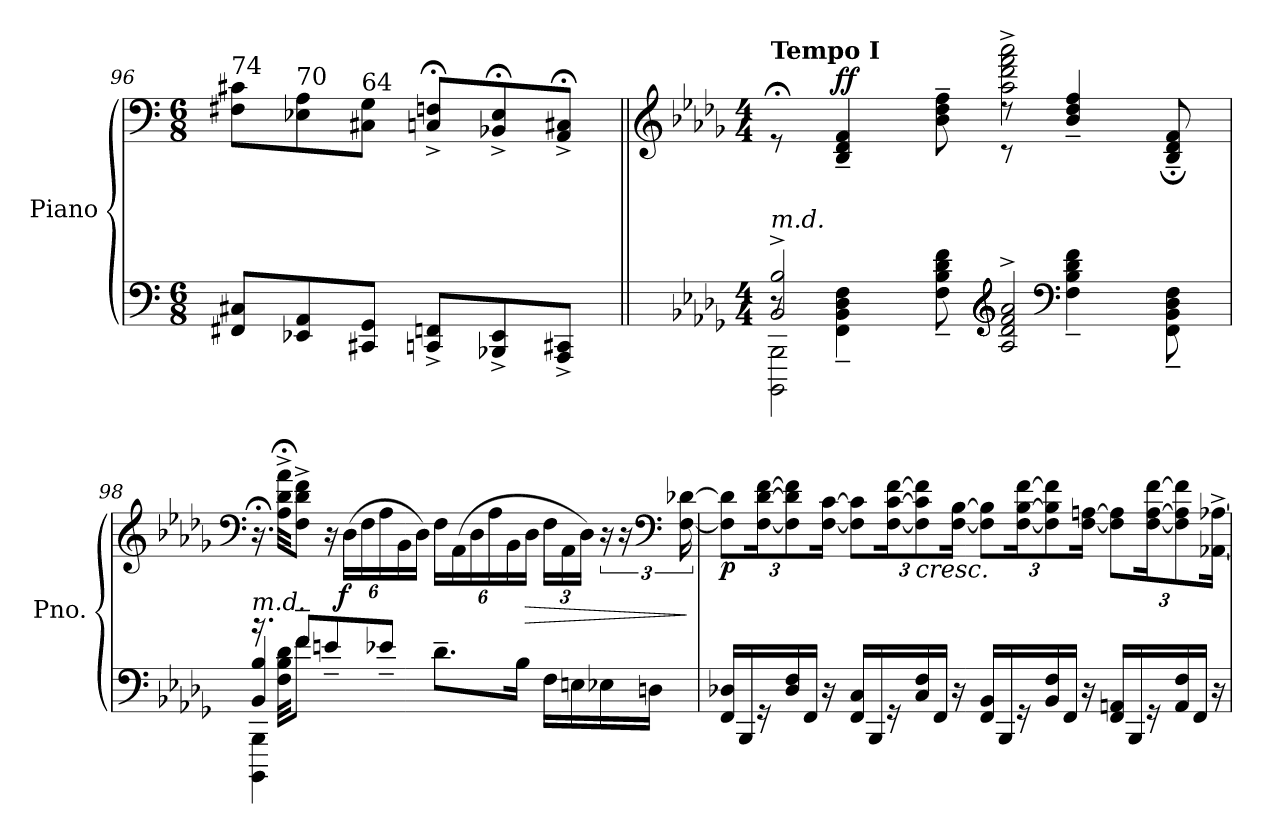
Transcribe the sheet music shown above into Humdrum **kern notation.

**kern	**kern	**dynam
*part1	*part1	*part1
*staff2	*staff1	*staff1/2
*I"Piano	*	*
*I'Pno.	*	*
*clefF4	*clefF4	*
*k[]	*k[]	*
*M6/8	*M6/8	*
=96	=96	=96
!	!LO:TX:a:t=74	!
8FF#X/ 8C#X/L	8F#X\ 8c#X\L	.
!	!LO:TX:a:t=70	!
8EE-X/ 8AA/	8E-X\ 8A\	.
!	!LO:TX:a:t=64	!
8CC#X/ 8GG/J	8C#X\ 8G\J	.
8CCn/^ 8FFn/^L	8Cn/;<^ 8Fn/;<^L	.
8BBB-X/^ 8EE-/^	8BB-X/;<^ 8E-/;<^	.
8AAA/^ 8CC#X/^J	8AA/;<^ 8C#X/;<^J	.
!!LO:PB:g=z
=97||	=97||	=97||
*	*clefG2	*
*k[b-e-a-d-g-]	*k[b-e-a-d-g-]	*
*M4/4	*M4/4	*
*^	*^	*
*	*^	*	*	*
!	!	!	!LO:TX:a:B:t=Tempo I	!	!
!LO:TX:a:i:t=m.d.	!	!	!	!	!
2BB-/^ 2B-/^	8r	2BBBB-\ 2BBB-\	8r;<e	2ryy	.
!	!	!	!	!	!LO:DY:a
.	4FF\~ 4BB-\~ 4D-\~ 4F\~	.	4B-/~ 4d-/~ 4f/~	.	ff
.	8F\~ 8B-\~ 8d-\~ 8f\~	.	8b-\~ 8dd-\~ 8ff\~	.	.
*clefG2	*	*	*	*	*
2A-/^ 2d-/^ 2f/^ 2a-/^	8rbbbbb	2ryy	2aa-\^ 2ddd-\^ 2fff\^ 2aaa-\^	8rdd	.
*clefF4	*	*	*	*	*
.	4F\~ 4B-\~ 4d-\~ 4f\~	.	.	4b-/~ 4dd-/~ 4ff/~	.
.	8FF\~ 8BB-\~ 8D-\~ 8F\~	.	.	8B-/;~ 8d-/;~ 8f/;~	.
=98	=98	=98	=98	=98	=98
*	*	*^	*	*	*
!LO:TX:a:i:t=m.d.	!	!	!	!	!	!
*	*	*	*	*v	*v	*
16.rb	16.ryy	4BB-/ 4B-/	4BBBB-\ 4BBB-\	16.r;<	.
32ryy	32F\ 32B-\ 32d-\KKL	.	.	32ff\;<^ 32bb-\;<^ 32fff\;<^KKL	.
8f~/L	8f\J	.	.	8dd-\^ 8bb-\^ 8ddd-\^J	.
*	*	*	*	*Xbrackettup	*
8en~/	2.ryy	2.ryy	2.ryy	24r	.
!	!	!	!	!	!LO:DY:b
.	.	.	.	(>24b-\LL	f
.	.	.	.	24dd-\	.
8e-X~/J	.	.	.	24ff\	.
.	.	.	.	24g-\	.
.	.	.	.	24b-\JJ)	.
8.d-~\L	.	.	.	24dd-\LL	.
.	.	.	.	(>24f\	.
.	.	.	.	24b-\	.
.	.	.	.	24ff\	.
.	.	.	.	24g-\	.
16B-\Jk	.	.	.	.	.
!	!	!	!	!	!LO:HP:b
.	.	.	.	24b-\JJ	>
16F\LL	.	.	.	24dd-\LL	.
.	.	.	.	24f\	.
16En\	.	.	.	.	.
.	.	.	.	24b-\JJ)	.
*	*	*	*	*brackettup	*
16E-X\	.	.	.	24r	.
.	.	.	.	24r	.
16Dn\JJ	.	.	.	.	.
*	*	*	*	*clefF4	*
.	.	.	.	[24F\ [24d-X\	.
*v	*v	*v	*v	*	*
.	.	]
!!LO:LB:g=z
=99	=99	=99
*Xtuplet	*Xbrackettup	*
!	!	!LO:DY:b
24FF/ 24D-X/LL	12F\] 12d-\]L	p
24BBB-/	.	.
24r	[24F\ [24d-\ [24f\K	.
24D-/ 24F/	12F\] 12d-\] 12f\]	.
24FF/JJ	.	.
24r	[24F\ [24c\Jk	.
24FF/ 24C/LL	12F\] 12c\]L	.
24BBB-/	.	.
24r	[24F\ [24c\ [24f\K	.
!	!LO:TX:b:i:t=cresc.	!
24C/ 24F/	12F\] 12c\] 12f\]	.
24FF/JJ	.	.
24r	[24F\ [24B-\Jk	.
24FF/ 24BB-/LL	12F\] 12B-\]L	.
24BBB-/	.	.
24r	[24F\ [24B-\ [24f\K	.
24BB-/ 24F/	12F\] 12B-\] 12f\]	.
24FF/JJ	.	.
24r	[24F\ [24An\Jk	.
24FF/ 24AAn/LL	12F\] 12A\]L	.
24BBB-/	.	.
24r	[24F\ [24A\ [24f\K	.
24AA/ 24F/	12F\] 12A\] 12f\]	.
24FF/JJ	.	.
24r	[24AA-X\^ [24A-X\^Jk	.
=	=	=
*-	*-	*-
